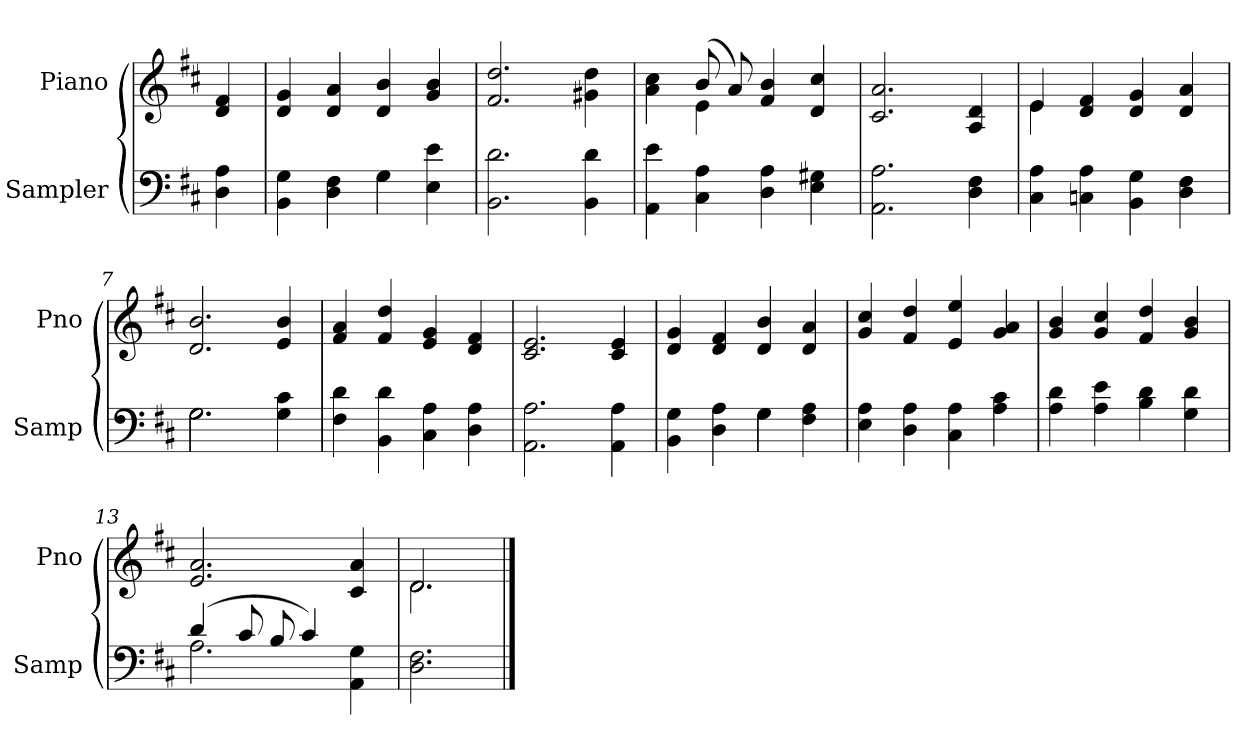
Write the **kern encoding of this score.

**kern	**kern
*part2	*part1
*staff2	*staff1
*I"Sampler	*I"Piano
*I'Samp	*I'Pno
*clefF4	*clefG2
*k[f#c#]	*k[f#c#]
*D:	*D:
=1	=1
4D 4A	4d 4f#
=2	=2
*^	*
4BB 4G	2ryy	4d 4g
4D 4F#	.	4d 4a
4G\	4G	4d 4b
4E 4e	4ryy	4g 4b
*v	*v	*
=3	=3
2.BB 2.d	2.f# 2.dd
4BB 4d	4g#X 4dd
=4	=4
*	*^
4AA 4e	4a 4cc#	4ryy
4C# 4A	(8b/	4e
.	8a/)	.
4D 4A	4f# 4b	2ryy
4E 4G#X	4d 4cc#	.
*	*v	*v
=5	=5
2.AA 2.A	2.c# 2.a
4D 4F#	4A 4d
=6	=6
*	*^
4C# 4A	4e/	4e
4Cn 4A	4d 4f#	2.ryy
4BB 4G	4d 4g	.
4D 4F#	4d 4a	.
*	*v	*v
=7	=7
*^	*
2.G\	2.G	2.d 2.b
4G 4c#	4ryy	4e 4b
*v	*v	*
=8	=8
4F# 4d	4f# 4a
4BB 4d	4f# 4dd
4C# 4A	4e 4g
4D 4A	4d 4f#
=9	=9
2.AA 2.A	2.c# 2.e
4AA 4A	4c# 4e
=10	=10
*^	*
4BB 4G	2ryy	4d 4g
4D 4A	.	4d 4f#
4G\	4G	4d 4b
4F# 4A	4ryy	4d 4a
*v	*v	*
=11	=11
4E 4A	4g 4cc#
4D 4A	4f# 4dd
4C# 4A	4e 4ee
4A 4c#	4g 4a
=12	=12
4A 4d	4g 4b
4A 4e	4g 4cc#
4B 4d	4f# 4dd
4G 4d	4g 4b
=13	=13
*^	*
(4d/	2.A	2.e 2.a
8c#/	.	.
8B/	.	.
4c#/)	.	.
4AA 4G	4ryy	4c# 4a
*v	*v	*
=14	=14
*	*^
2.D 2.F#	2.d/	2.d
*	*v	*v
==	==
*-	*-
